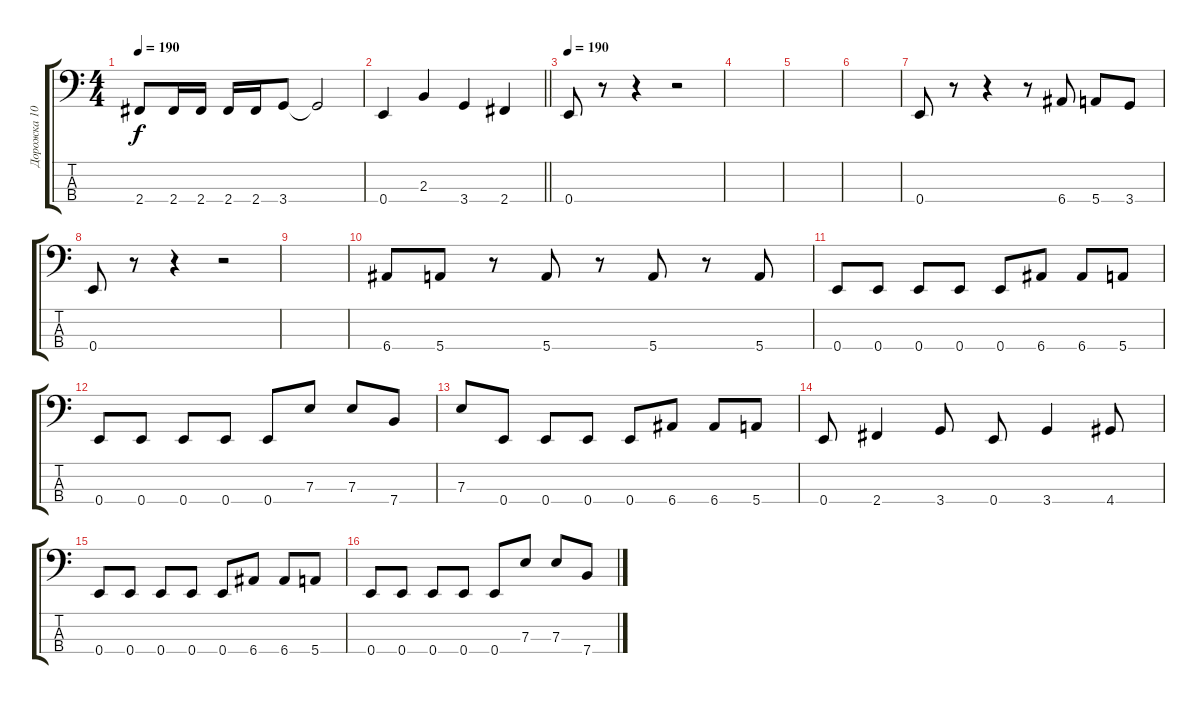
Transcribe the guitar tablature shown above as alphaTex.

\track ("Дорожка 10" "Дорожка 10") {instrument electricbasspick}
\staff {score tabs}
\tuning (G2 D2 A1 E1) {hide}
\ts (4 4)
\tempo 190
\clef f4
\ks c
2.4.8{dy f} 2.4.16 2.4.16 2.4.16 2.4.16 3.4.8 3.4{t}.2 |
\barLineRight lightlight
0.4.4 2.3.4 3.4.4 2.4.4 |
\tempo 190
0.4.8 r.8 r.4 r.2 |
|
|
|
0.4.8 r.8 r.4 r.8 6.4.8 5.4.8 3.4.8 |
0.4.8 r.8 r.4 r.2 |
|
6.4.8 5.4.8 r.8 5.4.8 r.8 5.4.8 r.8 5.4.8 |
0.4.8 0.4.8 0.4.8 0.4.8 0.4.8 6.4.8 6.4.8 5.4.8 |
0.4.8 0.4.8 0.4.8 0.4.8 0.4.8 7.3.8 7.3.8 7.4.8 |
7.3.8 0.4.8 0.4.8 0.4.8 0.4.8 6.4.8 6.4.8 5.4.8 |
0.4.8 2.4.4 3.4.8 0.4.8 3.4.4 4.4.8 |
0.4.8 0.4.8 0.4.8 0.4.8 0.4.8 6.4.8 6.4.8 5.4.8 |
0.4.8 0.4.8 0.4.8 0.4.8 0.4.8 7.3.8 7.3.8 7.4.8
